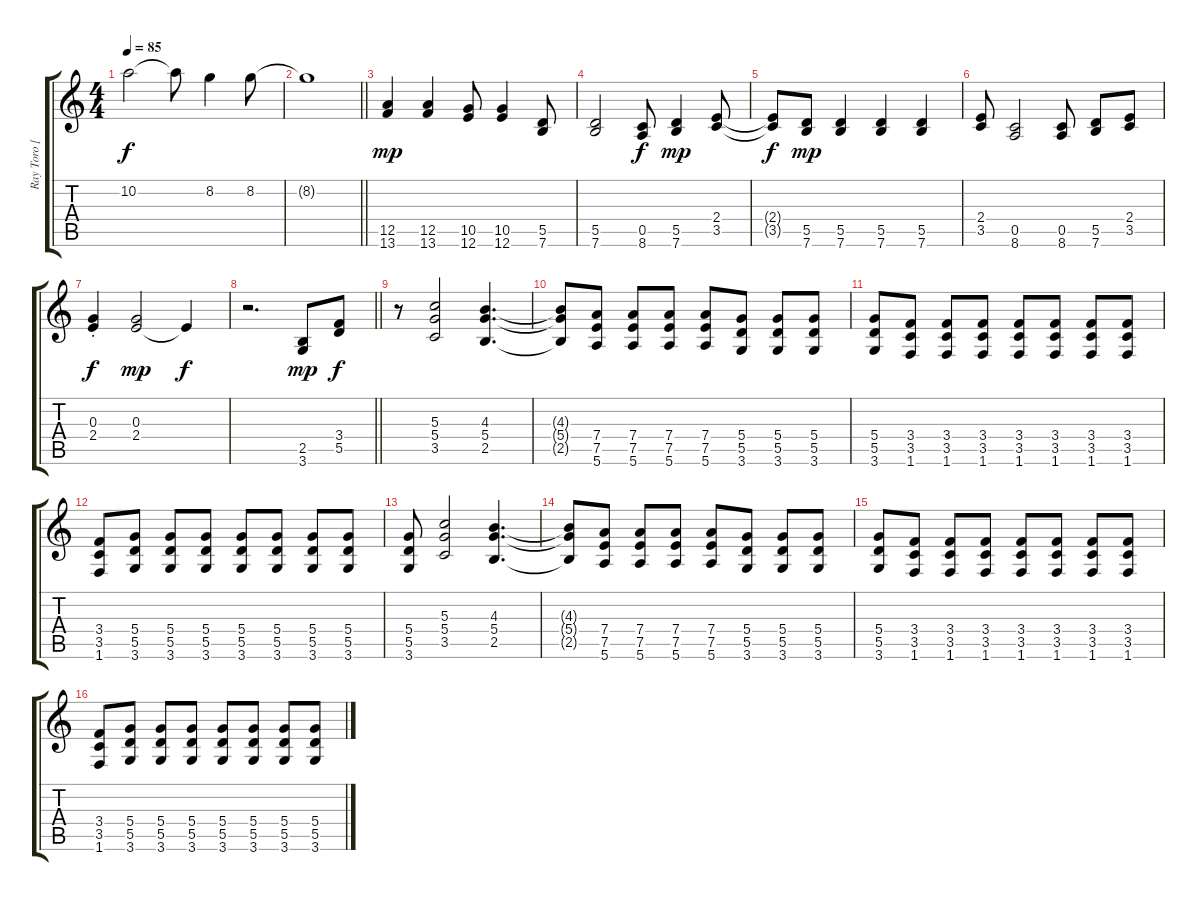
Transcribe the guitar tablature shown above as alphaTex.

\track ("Ray Toro [Lead Guitar)" "Ray Toro [") {instrument overdrivenguitar}
\staff {score tabs}
\tuning (E4 B3 G3 D3 A2 E2) {hide}
\ts (4 4)
\tempo 85
\clef g2
\ks c
10.2{t}.2{dy f} 10.2{t}.8 8.2.4 8.2.8 |
\barLineRight lightlight
8.2{t}.1{volume 0} |
(12.5 13.6).4{dy mp volume 10 instrument electricguitarjazz} (12.5 13.6).4 (10.5 12.6).8 (10.5 12.6).4 (5.5 7.6).8 |
(5.5 7.6).2 (0.5 8.6).8{dy f} (5.5 7.6).4{dy mp} (2.4 3.5).8 |
(2.4{t} 3.5{t}).8{dy f} (5.5 7.6).8{dy mp} (5.5 7.6).4 (5.5 7.6).4 (5.5 7.6).4 |
(2.4 3.5).8 (0.5 8.6).2 (0.5 8.6).8 (5.5 7.6).8 (2.4 3.5).8 |
(0.3 2.4{st}).4{dy f} (0.3 2.4).2{dy mp} 2.4{t}.4{dy f} |
\barLineRight lightlight
r.2{d} (2.5 3.6).8{dy mp} (3.4 5.5).8{dy f} |
r.8 (5.3 5.4 3.5).2{volume 10 instrument distortionguitar} (4.3 5.4 2.5).4{d} |
(4.3{t} 5.4{t} 2.5{t}).8 (7.4 7.5 5.6).8 (7.4 7.5 5.6).8 (7.4 7.5 5.6).8 (7.4 7.5 5.6).8 (5.4 5.5 3.6).8 (5.4 5.5 3.6).8 (5.4 5.5 3.6).8 |
(5.4 5.5 3.6).8 (3.4 3.5 1.6).8 (3.4 3.5 1.6).8 (3.4 3.5 1.6).8 (3.4 3.5 1.6).8 (3.4 3.5 1.6).8 (3.4 3.5 1.6).8 (3.4 3.5 1.6).8 |
(3.4 3.5 1.6).8 (5.4 5.5 3.6).8 (5.4 5.5 3.6).8 (5.4 5.5 3.6).8 (5.4 5.5 3.6).8 (5.4 5.5 3.6).8 (5.4 5.5 3.6).8 (5.4 5.5 3.6).8 |
(5.4 5.5 3.6).8 (5.3 5.4 3.5).2 (4.3 5.4 2.5).4{d} |
(4.3{t} 5.4{t} 2.5{t}).8 (7.4 7.5 5.6).8 (7.4 7.5 5.6).8 (7.4 7.5 5.6).8 (7.4 7.5 5.6).8 (5.4 5.5 3.6).8 (5.4 5.5 3.6).8 (5.4 5.5 3.6).8 |
(5.4 5.5 3.6).8 (3.4 3.5 1.6).8 (3.4 3.5 1.6).8 (3.4 3.5 1.6).8 (3.4 3.5 1.6).8 (3.4 3.5 1.6).8 (3.4 3.5 1.6).8 (3.4 3.5 1.6).8 |
(3.4 3.5 1.6).8 (5.4 5.5 3.6).8 (5.4 5.5 3.6).8 (5.4 5.5 3.6).8 (5.4 5.5 3.6).8 (5.4 5.5 3.6).8 (5.4 5.5 3.6).8 (5.4 5.5 3.6).8
